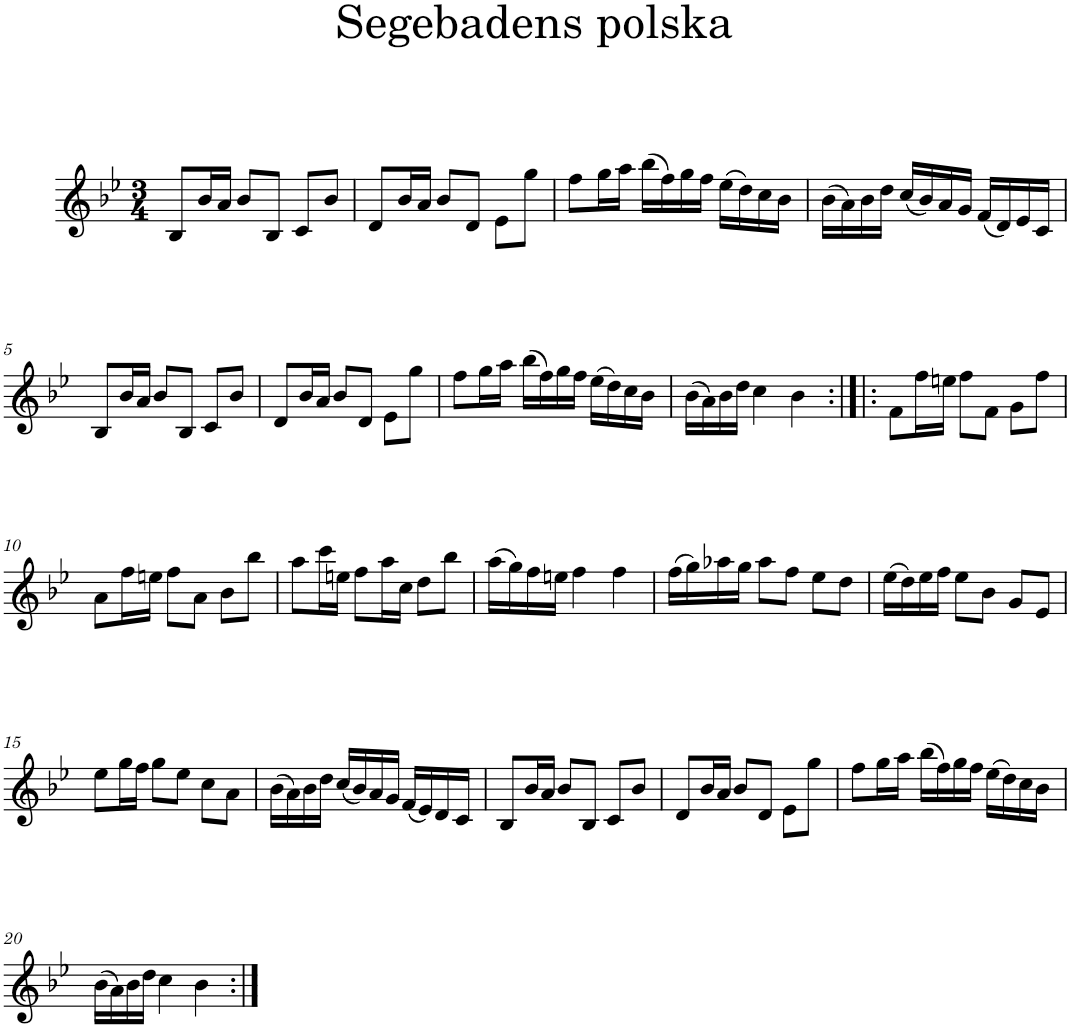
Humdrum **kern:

**kern
*part1
*staff1
*I"Piano
*I'Pno
*clefG2
*k[b-e-]
*B-:
*M3/4
=1
8B-/L
16b-/L
16a/JJ
8b-/L
8B-/J
8c/L
8b-/J
=2
8d/L
16b-/L
16a/JJ
8b-/L
8d/J
8e-\L
8gg\J
=3
8ff\L
16gg\L
16aa\JJ
(16bb-\LL
16ff\)
16gg\
16ff\JJ
(16ee-\LL
16dd\)
16cc\
16b-\JJ
=4
(16b-\LL
16a\)
16b-\
16dd\JJ
(16cc/LL
16b-/)
16a/
16g/JJ
(16f/LL
16d/)
16e-/
16c/JJ
!!LO:LB:g=z
=5
8B-/L
16b-/L
16a/JJ
8b-/L
8B-/J
8c/L
8b-/J
=6
8d/L
16b-/L
16a/JJ
8b-/L
8d/J
8e-\L
8gg\J
=7
8ff\L
16gg\L
16aa\JJ
(16bb-\LL
16ff\)
16gg\
16ff\JJ
(16ee-\LL
16dd\)
16cc\
16b-\JJ
=8
(16b-\LL
16a\)
16b-\
16dd\JJ
4cc\
4b-\
=9:|!|:
8f\L
16ff\L
16een\JJ
8ff\L
8f\J
8g\L
8ff\J
!!LO:LB:g=z
=10
8a\L
16ff\L
16een\JJ
8ff\L
8a\J
8b-\L
8bb-\J
=11
8aa\L
16ccc\L
16een\JJ
8ff\L
16aa\L
16cc\JJ
8dd\L
8bb-\J
=12
(16aa\LL
16gg\)
16ff\
16een\JJ
4ff\
4ff\
=13
(16ff\LL
16gg\)
16aa-X\
16gg\JJ
8aa-\L
8ff\J
8ee-\L
8dd\J
=14
(16ee-\LL
16dd\)
16ee-\
16ff\JJ
8ee-\L
8b-\J
8g/L
8e-/J
!!LO:LB:g=z
=15
8ee-\L
16gg\L
16ff\JJ
8gg\L
8ee-\J
8cc\L
8a\J
=16
(16b-\LL
16a\)
16b-\
16dd\JJ
(16cc/LL
16b-/)
16a/
16g/JJ
(16f/LL
16e-/)
16d/
16c/JJ
=17
8B-/L
16b-/L
16a/JJ
8b-/L
8B-/J
8c/L
8b-/J
=18
8d/L
16b-/L
16a/JJ
8b-/L
8d/J
8e-\L
8gg\J
=19
8ff\L
16gg\L
16aa\JJ
(16bb-\LL
16ff\)
16gg\
16ff\JJ
(16ee-\LL
16dd\)
16cc\
16b-\JJ
!!LO:LB:g=z
=20
(16b-\LL
16a\)
16b-\
16dd\JJ
4cc\
4b-\
=:|!
*-
